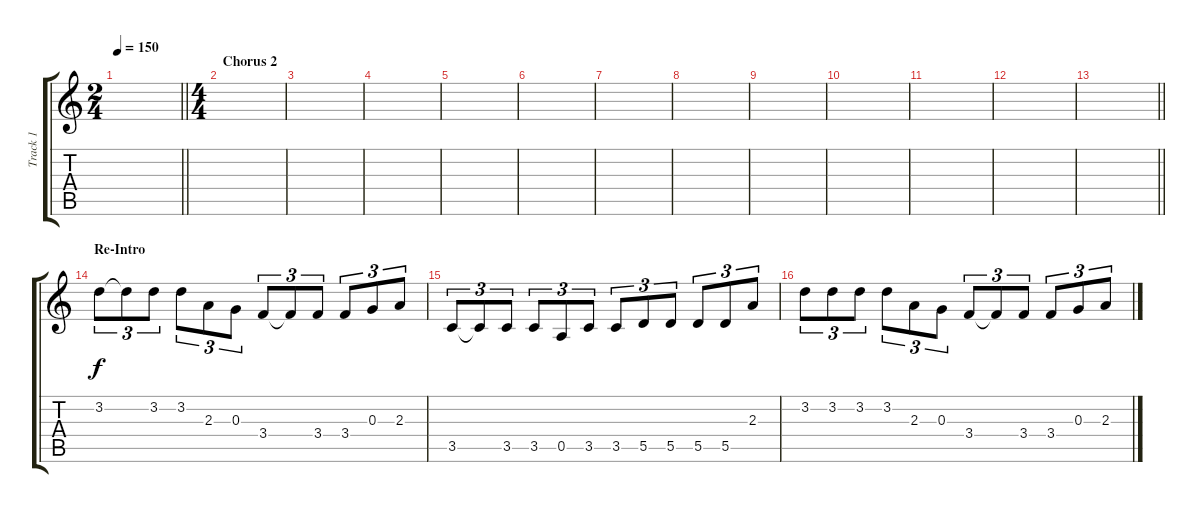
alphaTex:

\track ("Track 1" "Track 1") {instrument banjo}
\staff {score tabs}
\tuning (E4 B3 G3 D3 A2 E2) {hide}
\displaytranspose 12
\ts (2 4)
\tempo 150
\clef g2
\barLineRight lightlight
\ks c
|
\ts (4 4)
\section ("" "Chorus 2")
|
|
|
|
|
|
|
|
|
|
|
\barLineRight lightlight
|
\section ("" "Re-Intro")
3.2.8{tu (3 2)} 3.2{t}.8{tu (3 2)} 3.2.8{tu (3 2)} 3.2.8{tu (3 2)} 2.3.8{tu (3 2)} 0.3.8{tu (3 2)} 3.4.8{tu (3 2)} 3.4{t}.8{tu (3 2)} 3.4.8{tu (3 2)} 3.4.8{tu (3 2)} 0.3.8{tu (3 2)} 2.3.8{tu (3 2)} |
3.5.8{tu (3 2)} 3.5{t}.8{tu (3 2)} 3.5.8{tu (3 2)} 3.5.8{tu (3 2)} 0.5.8{tu (3 2)} 3.5.8{tu (3 2)} 3.5.8{tu (3 2)} 5.5.8{tu (3 2)} 5.5.8{tu (3 2)} 5.5.8{tu (3 2)} 5.5.8{tu (3 2)} 2.3.8{tu (3 2)} |
3.2.8{tu (3 2)} 3.2.8{tu (3 2)} 3.2.8{tu (3 2)} 3.2.8{tu (3 2)} 2.3.8{tu (3 2)} 0.3.8{tu (3 2)} 3.4.8{tu (3 2)} 3.4{t}.8{tu (3 2)} 3.4.8{tu (3 2)} 3.4.8{tu (3 2)} 0.3.8{tu (3 2)} 2.3.8{tu (3 2)}
